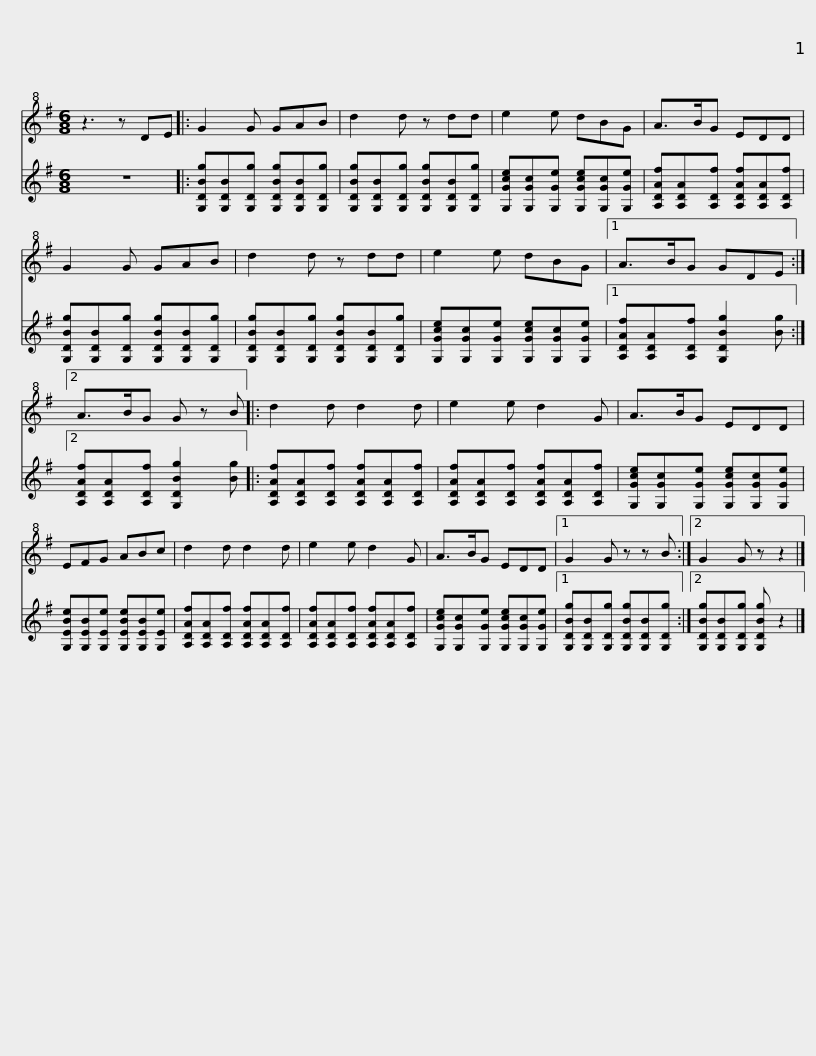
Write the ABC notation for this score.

X:1
%%score 1 2
L:1/8
M:6/8
I:linebreak $
K:G
V:1 treble+8
V:2 treble
V:1
 z3 z DE |: G2 G GAB | d2 d z dd | e2 e dBG |$ A>BG EDD | %5
 G2 G GAB | d2 d z dd | e2 e dBG |1 A>BG GDE :|2$ A>BG G z B |: %10
 d2 d d2 d | e2 e d2 G | A>BG EDD |$ EFG ABc | d2 d d2 d | %15
 e2 e d2 G | A>BG EDD |1$ G2 G z z B :|2 G2 G z z2 |] %19
V:2
 z6 |: [G,DBg][G,DB][G,Dg] [G,DBg][G,DB][G,Dg] | [G,DBg][G,DB][G,Dg] [G,DBg][G,DB][G,Dg] | [G,Gce][G,Gc][G,Ge] [G,Gce][G,Gc][G,Ge] |$ [A,DAf][A,DA][A,Df] [A,DAf][A,DA][A,Df] | %5
 [G,DBg][G,DB][G,Dg] [G,DBg][G,DB][G,Dg] | [G,DBg][G,DB][G,Dg] [G,DBg][G,DB][G,Dg] | [G,Gce][G,Gc][G,Ge] [G,Gce][G,Gc][G,Ge] |1 [A,DAf][A,DA][A,Df] [G,DBg]2 [Bg] :|2$ [A,DAf][A,DA][A,Df] [G,DBg]2 [Bg] |: %10
 [A,DAf][A,DA][A,Df] [A,DAf][A,DA][A,Df] | [A,DAf][A,DA][A,Df] [A,DAf][A,DA][A,Df] | [G,Gce][G,Gc][G,Ge] [G,Gce][G,Gc][G,Ge] |$ [G,EBe][G,EB][G,Ee] [G,EBe][G,EB][G,Ee] | [A,DAf][A,DA][A,Df] [A,DAf][A,DA][A,Df] | %15
 [A,DAf][A,DA][A,Df] [A,DAf][A,DA][A,Df] | [G,Gce][G,Gc][G,Ge] [G,Gce][G,Gc][G,Ge] |1$ [G,DBg][G,DB][G,Dg] [G,DBg][G,DB][G,Dg] :|2 [G,DBg][G,DB][G,Dg] [G,DBg] z2 |] %19
